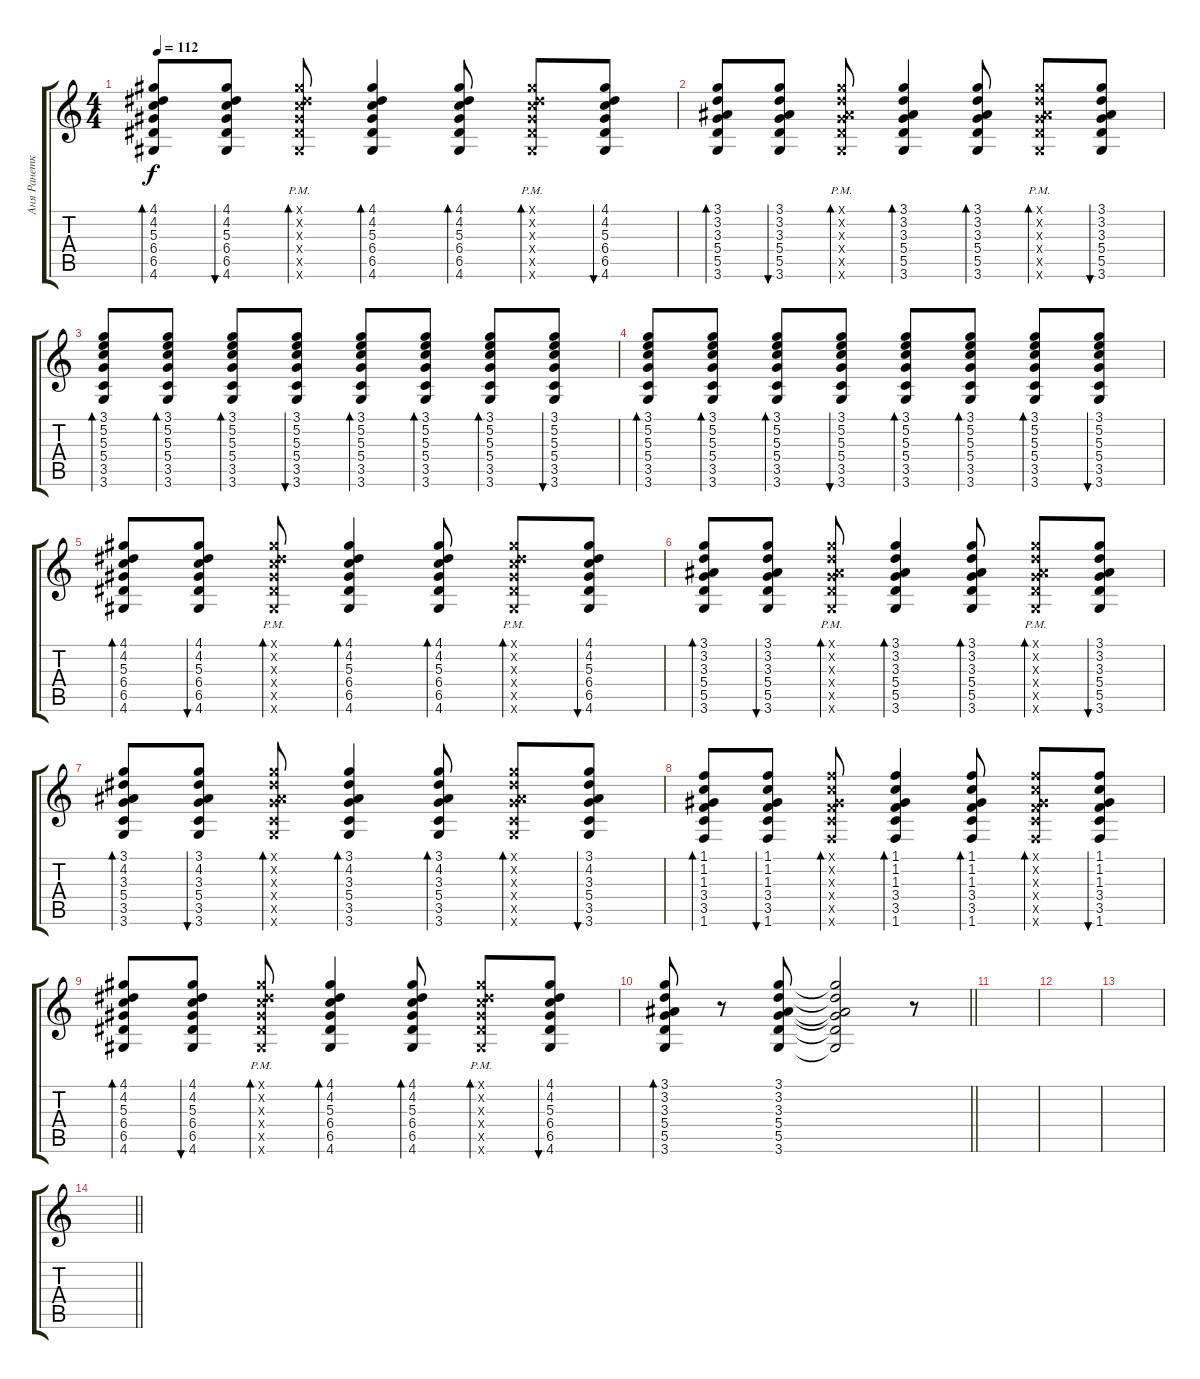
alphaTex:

\track ("Аня Ранетка" "Аня Ранетк") {instrument acousticguitarsteel}
\staff {score tabs}
\tuning (E4 B3 G3 D3 A2 E2) {hide}
\ts (4 4)
\tempo 112
\clef g2
\ks c
(4.1 4.2 5.3 6.4 6.5 4.6).8{bd 60 dy f} (4.1 4.2 5.3 6.4 6.5 4.6).8{bu 60} (4.1{pm x} 4.2{x} 5.3{pm x} 6.4{pm x} 6.5{pm x} 4.6{pm x}).8{bd 60} (4.1 4.2 5.3 6.4 6.5 4.6).4{bd 60} (4.1 4.2 5.3 6.4 6.5 4.6).8{bd 60} (4.1{pm x} 4.2{x} 5.3{pm x} 6.4{pm x} 6.5{pm x} 4.6{pm x}).8{bd 60} (4.1 4.2 5.3 6.4 6.5 4.6).8{bu 60} |
(3.1 3.2 3.3 5.4 5.5 3.6).8{bd 60} (3.1 3.2 3.3 5.4 5.5 3.6).8{bu 60} (3.1{pm x} 3.2{x} 3.3{pm x} 5.4{pm x} 5.5{pm x} 3.6{pm x}).8{bd 60} (3.1 3.2 3.3 5.4 5.5 3.6).4{bd 60} (3.1 3.2 3.3 5.4 5.5 3.6).8{bd 60} (3.1{pm x} 3.2{x} 3.3{pm x} 5.4{pm x} 5.5{pm x} 3.6{pm x}).8{bd 60} (3.1 3.2 3.3 5.4 5.5 3.6).8{bu 60} |
(3.1 5.2 5.3 5.4 3.5 3.6).8{bd 60} (3.1 5.2 5.3 5.4 3.5 3.6).8{bd 60} (3.1 5.2 5.3 5.4 3.5 3.6).8{bd 60} (3.1 5.2 5.3 5.4 3.5 3.6).8{bu 60} (3.1 5.2 5.3 5.4 3.5 3.6).8{bd 60} (3.1 5.2 5.3 5.4 3.5 3.6).8{bd 60} (3.1 5.2 5.3 5.4 3.5 3.6).8{bd 60} (3.1 5.2 5.3 5.4 3.5 3.6).8{bu 60} |
(3.1 5.2 5.3 5.4 3.5 3.6).8{bd 60} (3.1 5.2 5.3 5.4 3.5 3.6).8{bd 60} (3.1 5.2 5.3 5.4 3.5 3.6).8{bd 60} (3.1 5.2 5.3 5.4 3.5 3.6).8{bu 60} (3.1 5.2 5.3 5.4 3.5 3.6).8{bd 60} (3.1 5.2 5.3 5.4 3.5 3.6).8{bd 60} (3.1 5.2 5.3 5.4 3.5 3.6).8{bd 60} (3.1 5.2 5.3 5.4 3.5 3.6).8{bu 60} |
(4.1 4.2 5.3 6.4 6.5 4.6).8{bd 60} (4.1 4.2 5.3 6.4 6.5 4.6).8{bu 60} (4.1{pm x} 4.2{x} 5.3{pm x} 6.4{pm x} 6.5{pm x} 4.6{pm x}).8{bd 60} (4.1 4.2 5.3 6.4 6.5 4.6).4{bd 60} (4.1 4.2 5.3 6.4 6.5 4.6).8{bd 60} (4.1{pm x} 4.2{x} 5.3{pm x} 6.4{pm x} 6.5{pm x} 4.6{pm x}).8{bd 60} (4.1 4.2 5.3 6.4 6.5 4.6).8{bu 60} |
(3.1 3.2 3.3 5.4 5.5 3.6).8{bd 60} (3.1 3.2 3.3 5.4 5.5 3.6).8{bu 60} (3.1{pm x} 3.2{x} 3.3{pm x} 5.4{pm x} 5.5{pm x} 3.6{pm x}).8{bd 60} (3.1 3.2 3.3 5.4 5.5 3.6).4{bd 60} (3.1 3.2 3.3 5.4 5.5 3.6).8{bd 60} (3.1{pm x} 3.2{x} 3.3{pm x} 5.4{pm x} 5.5{pm x} 3.6{pm x}).8{bd 60} (3.1 3.2 3.3 5.4 5.5 3.6).8{bu 60} |
(3.1 4.2 3.3 5.4 3.5 3.6).8{bd 60} (3.1 4.2 3.3 5.4 3.5 3.6).8{bu 60} (3.1{x} 4.2{x} 3.3{x} 5.4{x} 3.5{x} 3.6{x}).8{bd 60} (3.1 4.2 3.3 5.4 3.5 3.6).4{bd 60} (3.1 4.2 3.3 5.4 3.5 3.6).8{bd 60} (3.1{x} 4.2{x} 3.3{x} 5.4{x} 3.5{x} 3.6{x}).8{bd 60} (3.1 4.2 3.3 5.4 3.5 3.6).8{bu 60} |
(1.1 1.2 1.3 3.4 3.5 1.6).8{bd 60} (1.1 1.2 1.3 3.4 3.5 1.6).8{bu 60} (1.1{x} 1.2{x} 1.3{x} 3.4{x} 3.5{x} 1.6{x}).8{bd 60} (1.1 1.2 1.3 3.4 3.5 1.6).4{bd 60} (1.1 1.2 1.3 3.4 3.5 1.6).8{bd 60} (1.1{x} 1.2{x} 1.3{x} 3.4{x} 3.5{x} 1.6{x}).8{bd 60} (1.1 1.2 1.3 3.4 3.5 1.6).8{bu 60} |
(4.1 4.2 5.3 6.4 6.5 4.6).8{bd 60} (4.1 4.2 5.3 6.4 6.5 4.6).8{bu 60} (4.1{pm x} 4.2{x} 5.3{pm x} 6.4{pm x} 6.5{pm x} 4.6{pm x}).8{bd 60} (4.1 4.2 5.3 6.4 6.5 4.6).4{bd 60} (4.1 4.2 5.3 6.4 6.5 4.6).8{bd 60} (4.1{pm x} 4.2{x} 5.3{pm x} 6.4{pm x} 6.5{pm x} 4.6{pm x}).8{bd 60} (4.1 4.2 5.3 6.4 6.5 4.6).8{bu 60} |
\barLineRight lightlight
(3.1 3.2 3.3 5.4 5.5 3.6).8{bd 60} r.8 (3.1 3.2 3.3 5.4 5.5 3.6).8 (3.1{t} 3.2{t} 3.3{t} 5.4{t} 5.5{t} 3.6{t}).2 r.8 |
|
|
|
\barLineRight lightlight
